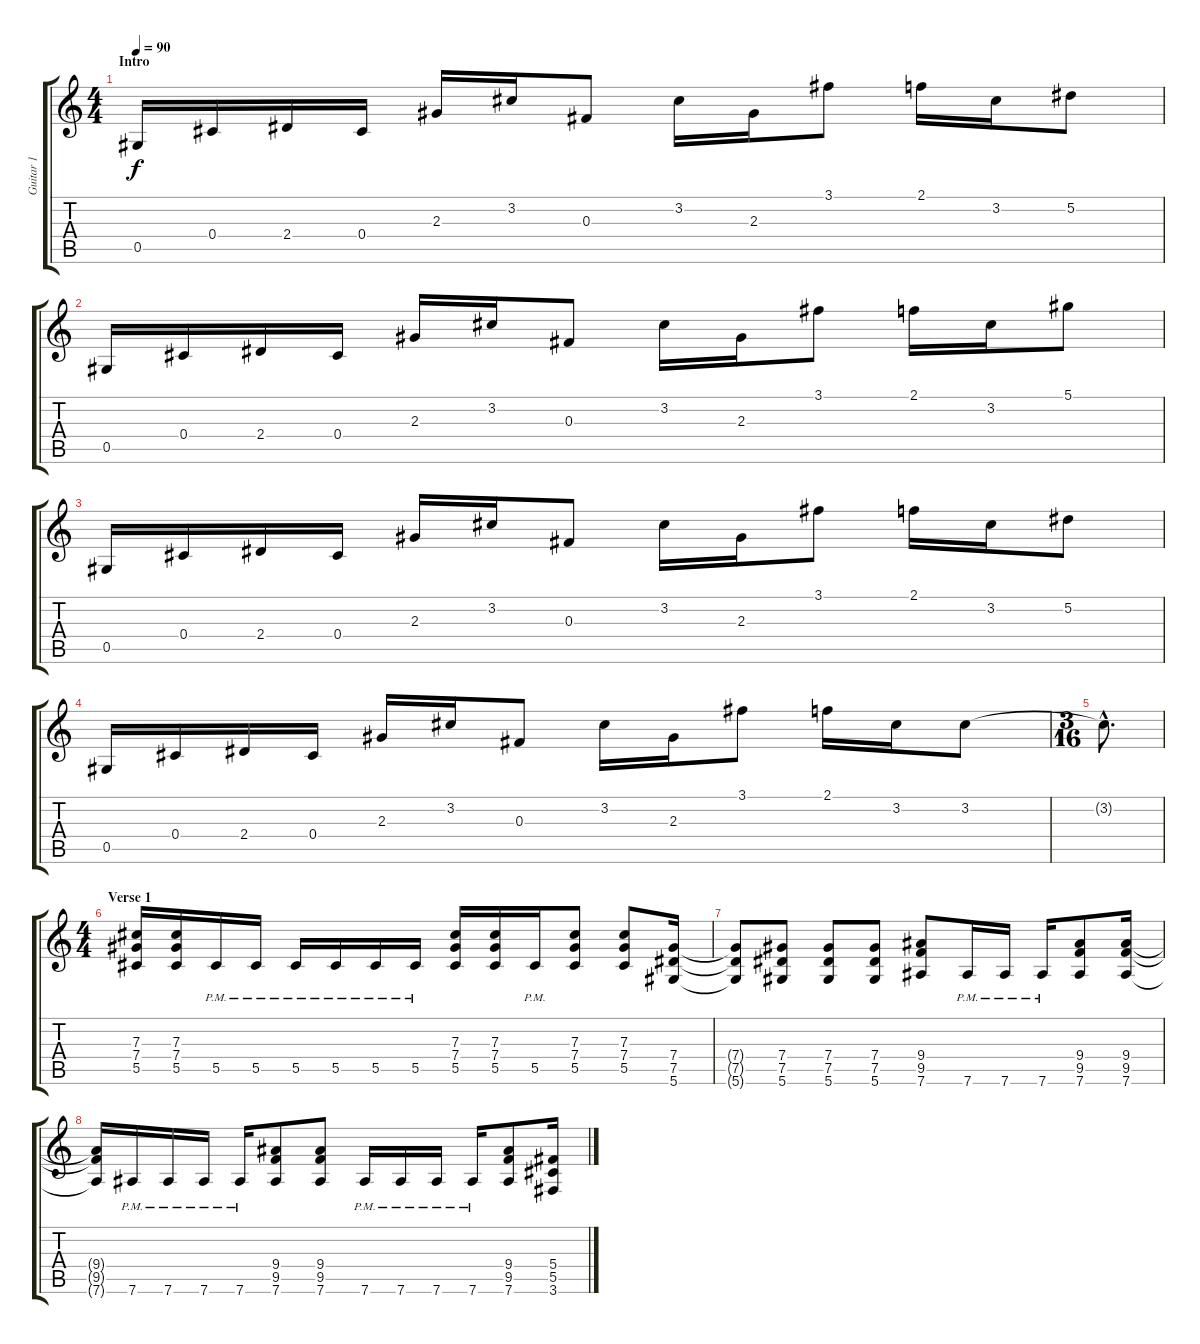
\track ("Guitar 1" "Guitar 1") {instrument distortionguitar}
\staff {score tabs}
\tuning (Eb4 Bb3 Gb3 Db3 Ab2 Eb2) {hide}
\ts (4 4)
\section ("" "Intro")
\tempo 90
\clef g2
\ks c
0.5.16{dy f instrument distortionguitar} 0.4.16 2.4.16 0.4.16 2.3.16 3.2.16 0.3.8 3.2.16 2.3.16 3.1.8 2.1.16 3.2.16 5.2.8 |
0.5.16 0.4.16 2.4.16 0.4.16 2.3.16 3.2.16 0.3.8 3.2.16 2.3.16 3.1.8 2.1.16 3.2.16 5.1.8 |
0.5.16 0.4.16 2.4.16 0.4.16 2.3.16 3.2.16 0.3.8 3.2.16 2.3.16 3.1.8 2.1.16 3.2.16 5.2.8 |
0.5.16 0.4.16 2.4.16 0.4.16 2.3.16 3.2.16 0.3.8 3.2.16 2.3.16 3.1.8 2.1.16 3.2.16 3.2.8 |
\ts (3 16)
3.2{hac t}.8{d} |
\ts (4 4)
\section ("" "Verse 1")
(7.3 7.4 5.5).16 (7.3 7.4 5.5).16 5.5{pm}.16 5.5{pm}.16 5.5{pm}.16 5.5{pm}.16 5.5{pm}.16 5.5{pm}.16 (7.3 7.4 5.5).16 (7.3 7.4 5.5).16 5.5{pm}.16 (7.3 7.4 5.5).8 (7.3 7.4 5.5).8 (7.4 7.5 5.6).16 |
(7.4{t} 7.5{t} 5.6{t}).8 (7.4 7.5 5.6).8 (7.4 7.5 5.6).8 (7.4 7.5 5.6).8 (9.4 9.5 7.6).8 7.6{pm}.16 7.6{pm}.16 7.6{pm}.16 (9.4 9.5 7.6).8 (9.4 9.5 7.6).16 |
(9.4{t} 9.5{t} 7.6{t}).16 7.6{pm}.16 7.6{pm}.16 7.6{pm}.16 7.6{pm}.16 (9.4 9.5 7.6).8 (9.4 9.5 7.6).8 7.6{pm}.16 7.6{pm}.16 7.6{pm}.16 7.6{pm}.16 (9.4 9.5 7.6).8 (5.4 5.5 3.6).16
